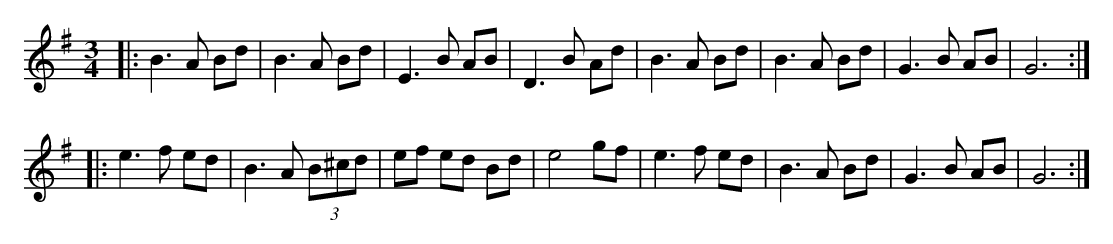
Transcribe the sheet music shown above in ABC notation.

X:1
M:3/4
K:G
|:B3 A Bd|B3 A Bd|E3 B AB|D3 B Ad|B3 A Bd|B3 A Bd|G3 B AB|G6:|
|:e3 f ed|B3 A (3B^cd|ef ed Bd|e4 gf|e3 f ed|B3 A Bd|G3 B AB|G6:|
